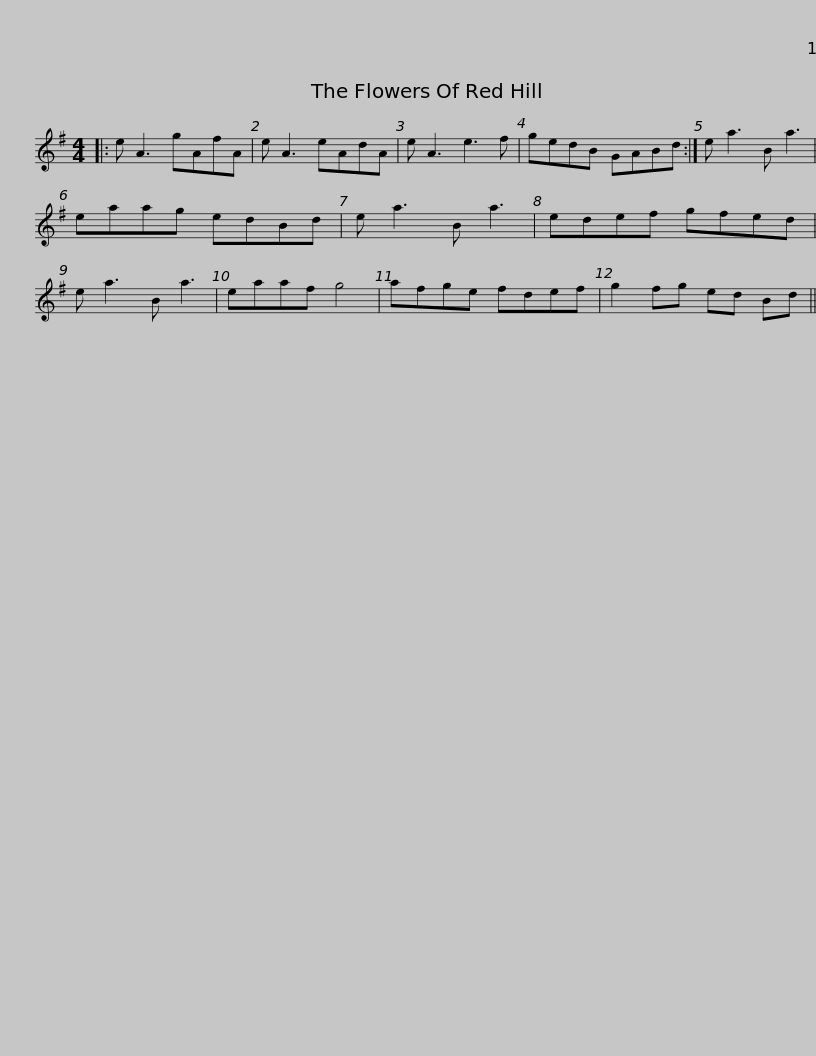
X:1
L:1/8
M:4/4
I:linebreak $
K:G
V:1 treble
V:1
|: e A3 gAfA | e A3 eAdA | e A3 e3 f | gedB GABd :| e a3 B a3 | %5
 eaag edBd |$ e a3 B a3 | edef gfed | e a3 B a3 | eaaf g4 | %10
 afge fdef | g2 fg ed Bd || %12
